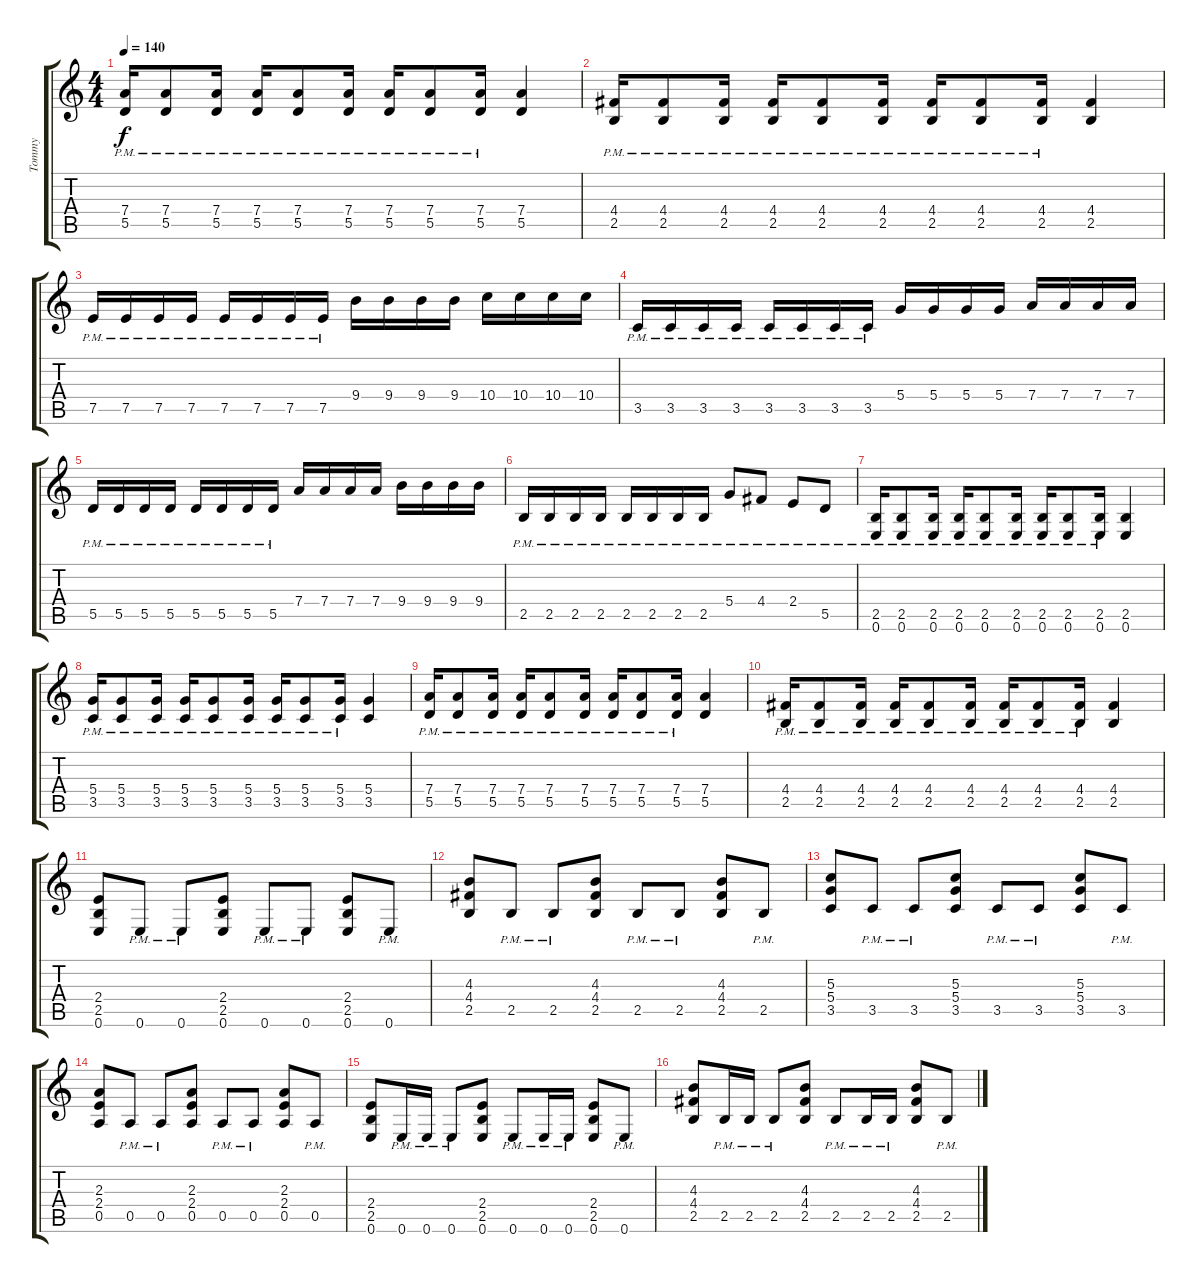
\track ("Tommy" "Tommy") {instrument distortionguitar}
\staff {score tabs}
\tuning (E4 B3 G3 D3 A2 E2) {hide}
\ts (4 4)
\tempo 140
\clef g2
\ks c
(7.4{pm} 5.5{pm}).16{dy f} (7.4{pm} 5.5{pm}).8 (7.4{pm} 5.5{pm}).16 (7.4{pm} 5.5{pm}).16 (7.4{pm} 5.5{pm}).8 (7.4{pm} 5.5{pm}).16 (7.4{pm} 5.5{pm}).16 (7.4{pm} 5.5{pm}).8 (7.4{pm} 5.5{pm}).16 (7.4 5.5).4 |
(4.4{pm} 2.5{pm}).16 (4.4{pm} 2.5{pm}).8 (4.4{pm} 2.5{pm}).16 (4.4{pm} 2.5{pm}).16 (4.4{pm} 2.5{pm}).8 (4.4{pm} 2.5{pm}).16 (4.4{pm} 2.5{pm}).16 (4.4{pm} 2.5{pm}).8 (4.4{pm} 2.5{pm}).16 (4.4 2.5).4 |
7.5{pm}.16 7.5{pm}.16 7.5{pm}.16 7.5{pm}.16 7.5{pm}.16 7.5{pm}.16 7.5{pm}.16 7.5{pm}.16 9.4.16 9.4.16 9.4.16 9.4.16 10.4.16 10.4.16 10.4.16 10.4.16 |
3.5{pm}.16 3.5{pm}.16 3.5{pm}.16 3.5{pm}.16 3.5{pm}.16 3.5{pm}.16 3.5{pm}.16 3.5{pm}.16 5.4.16 5.4.16 5.4.16 5.4.16 7.4.16 7.4.16 7.4.16 7.4.16 |
5.5{pm}.16 5.5{pm}.16 5.5{pm}.16 5.5{pm}.16 5.5{pm}.16 5.5{pm}.16 5.5{pm}.16 5.5{pm}.16 7.4.16 7.4.16 7.4.16 7.4.16 9.4.16 9.4.16 9.4.16 9.4.16 |
2.5{pm}.16 2.5{pm}.16 2.5{pm}.16 2.5{pm}.16 2.5{pm}.16 2.5{pm}.16 2.5{pm}.16 2.5{pm}.16 5.4{pm}.8 4.4{pm}.8 2.4{pm}.8 5.5{pm}.8 |
(2.5{pm} 0.6{pm}).16 (2.5{pm} 0.6{pm}).8 (2.5{pm} 0.6{pm}).16 (2.5{pm} 0.6{pm}).16 (2.5{pm} 0.6{pm}).8 (2.5{pm} 0.6{pm}).16 (2.5{pm} 0.6{pm}).16 (2.5{pm} 0.6{pm}).8 (2.5{pm} 0.6{pm}).16 (2.5 0.6).4 |
(5.4{pm} 3.5{pm}).16 (5.4{pm} 3.5{pm}).8 (5.4{pm} 3.5{pm}).16 (5.4{pm} 3.5{pm}).16 (5.4{pm} 3.5{pm}).8 (5.4{pm} 3.5{pm}).16 (5.4{pm} 3.5{pm}).16 (5.4{pm} 3.5{pm}).8 (5.4{pm} 3.5{pm}).16 (5.4 3.5).4 |
(7.4{pm} 5.5{pm}).16 (7.4{pm} 5.5{pm}).8 (7.4{pm} 5.5{pm}).16 (7.4{pm} 5.5{pm}).16 (7.4{pm} 5.5{pm}).8 (7.4{pm} 5.5{pm}).16 (7.4{pm} 5.5{pm}).16 (7.4{pm} 5.5{pm}).8 (7.4{pm} 5.5{pm}).16 (7.4 5.5).4 |
(4.4{pm} 2.5{pm}).16 (4.4{pm} 2.5{pm}).8 (4.4{pm} 2.5{pm}).16 (4.4{pm} 2.5{pm}).16 (4.4{pm} 2.5{pm}).8 (4.4{pm} 2.5{pm}).16 (4.4{pm} 2.5{pm}).16 (4.4{pm} 2.5{pm}).8 (4.4{pm} 2.5{pm}).16 (4.4 2.5).4 |
(2.4 2.5 0.6).8 0.6{pm}.8 0.6{pm}.8 (2.4 2.5 0.6).8 0.6{pm}.8 0.6{pm}.8 (2.4 2.5 0.6).8 0.6{pm}.8 |
(4.3 4.4 2.5).8 2.5{pm}.8 2.5{pm}.8 (4.3 4.4 2.5).8 2.5{pm}.8 2.5{pm}.8 (4.3 4.4 2.5).8 2.5{pm}.8 |
(5.3 5.4 3.5).8 3.5{pm}.8 3.5{pm}.8 (5.3 5.4 3.5).8 3.5{pm}.8 3.5{pm}.8 (5.3 5.4 3.5).8 3.5{pm}.8 |
(2.3 2.4 0.5).8 0.5{pm}.8 0.5{pm}.8 (2.3 2.4 0.5).8 0.5{pm}.8 0.5{pm}.8 (2.3 2.4 0.5).8 0.5{pm}.8 |
(2.4 2.5 0.6).8 0.6{pm}.16 0.6{pm}.16 0.6{pm}.8 (2.4 2.5 0.6).8 0.6{pm}.8 0.6{pm}.16 0.6{pm}.16 (2.4 2.5 0.6).8 0.6{pm}.8 |
(4.3 4.4 2.5).8 2.5{pm}.16 2.5{pm}.16 2.5{pm}.8 (4.3 4.4 2.5).8 2.5{pm}.8 2.5{pm}.16 2.5{pm}.16 (4.3 4.4 2.5).8 2.5{pm}.8
